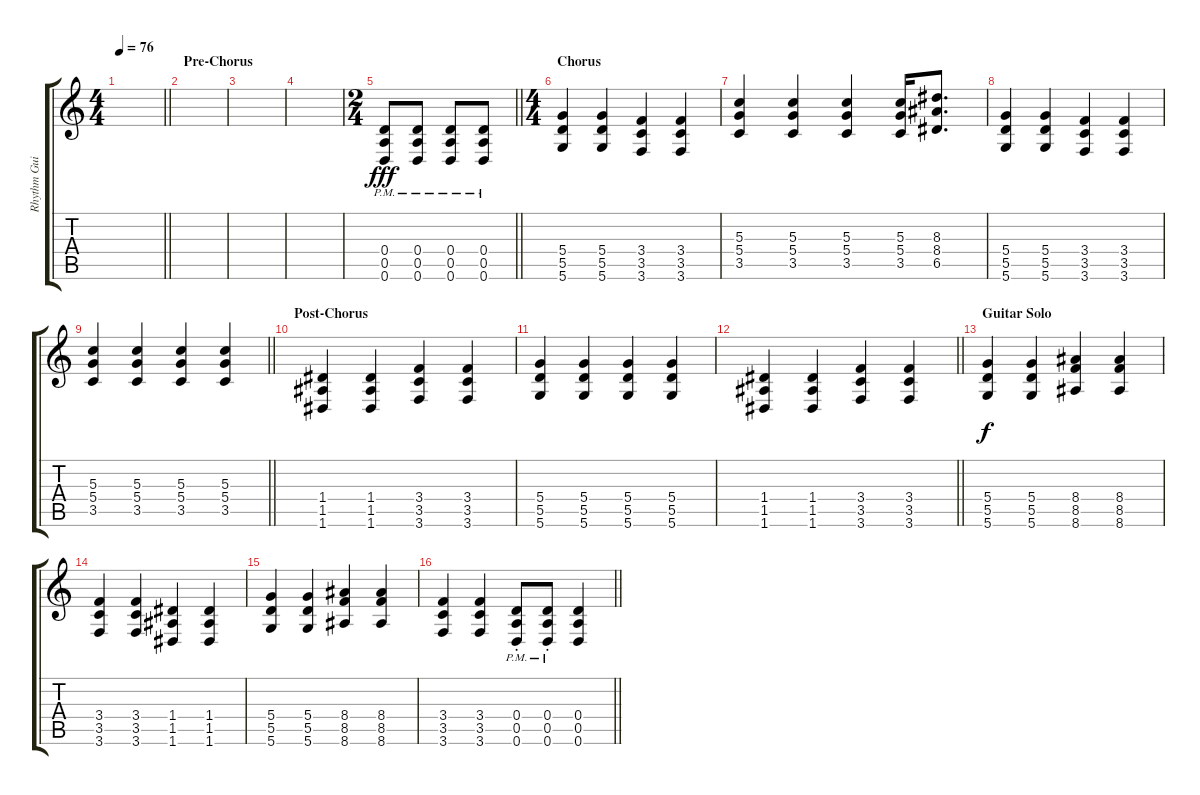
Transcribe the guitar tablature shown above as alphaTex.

\track ("Rhythm Guitar" "Rhythm Gui") {instrument distortionguitar}
\staff {score tabs}
\tuning (E4 B3 G3 D3 A2 D2) {hide}
\ts (4 4)
\tempo 76
\clef g2
\barLineRight lightlight
\ks c
|
\section ("" "Pre-Chorus")
|
|
|
\ts (2 4)
\barLineRight lightlight
(0.4{pm} 0.5{pm} 0.6{pm}).8{dy fff instrument distortionguitar} (0.4{pm} 0.5{pm} 0.6).8 (0.4{pm} 0.5 0.6{pm}).8 (0.4{pm} 0.5 0.6).8 |
\ts (4 4)
\section ("" "Chorus")
(5.4 5.5 5.6).4 (5.4 5.5 5.6).4 (3.4 3.5 3.6).4 (3.4 3.5 3.6).4 |
(5.3 5.4 3.5).4 (5.3 5.4 3.5).4 (5.3 5.4 3.5).4 (5.3 5.4 3.5).16 (8.3 8.4 6.5).8{d} |
(5.4 5.5 5.6).4 (5.4 5.5 5.6).4 (3.4 3.5 3.6).4 (3.4 3.5 3.6).4 |
\barLineRight lightlight
(5.3 5.4 3.5).4 (5.3 5.4 3.5).4 (5.3 5.4 3.5).4 (5.3 5.4 3.5).4 |
\section ("" "Post-Chorus")
(1.4 1.5 1.6).4 (1.4 1.5 1.6).4 (3.4 3.5 3.6).4 (3.4 3.5 3.6).4 |
(5.4 5.5 5.6).4 (5.4 5.5 5.6).4 (5.4 5.5 5.6).4 (5.4 5.5 5.6).4 |
\barLineRight lightlight
(1.4 1.5 1.6).4 (1.4 1.5 1.6).4 (3.4 3.5 3.6).4 (3.4 3.5 3.6).4 |
\section ("" "Guitar Solo")
(5.4 5.5 5.6).4{dy f} (5.4 5.5 5.6).4 (8.4 8.5 8.6).4 (8.4 8.5 8.6).4 |
(3.4 3.5 3.6).4 (3.4 3.5 3.6).4 (1.4 1.5 1.6).4 (1.4 1.5 1.6).4 |
(5.4 5.5 5.6).4 (5.4 5.5 5.6).4 (8.4 8.5 8.6).4 (8.4 8.5 8.6).4 |
\barLineRight lightlight
(3.4 3.5 3.6).4 (3.4 3.5 3.6).4 (0.4{pm} 0.5 0.6{pm st}).8 (0.4 0.5{pm} 0.6{st}).8 (0.4 0.5 0.6).4
